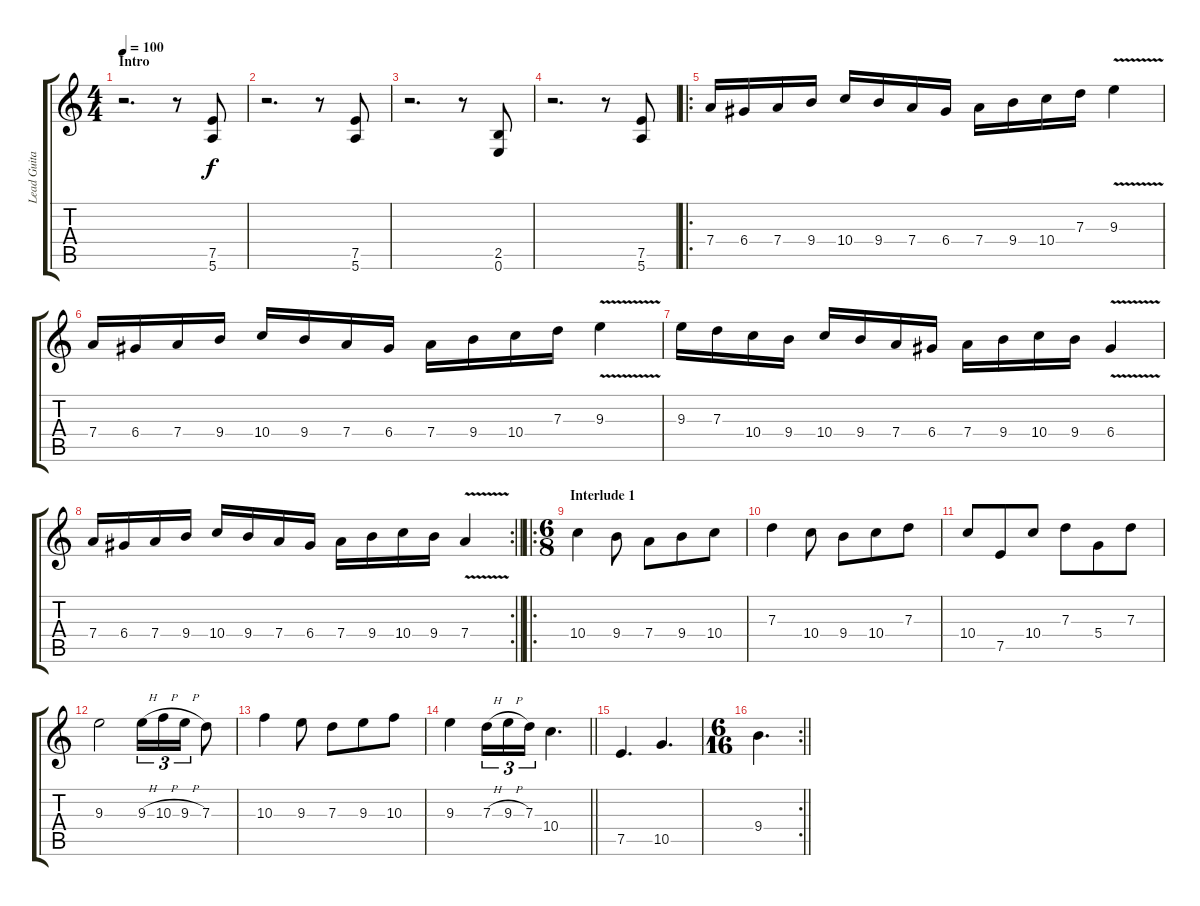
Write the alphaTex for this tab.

\track ("Lead Guitar" "Lead Guita") {instrument overdrivenguitar}
\staff {score tabs}
\tuning (E4 B3 G3 D3 A2 E2) {hide}
\ts (4 4)
\section ("" "Intro")
\tempo 100
\clef g2
\ks c
r.2{d dy f instrument overdrivenguitar} r.8 (7.5 5.6).8 |
r.2{d} r.8 (7.5 5.6).8 |
r.2{d} r.8 (2.5 0.6).8 |
r.2{d} r.8 (7.5 5.6).8 |
\ro
7.4.16 6.4.16 7.4.16 9.4.16 10.4.16 9.4.16 7.4.16 6.4.16 7.4.16 9.4.16 10.4.16 7.3.16 9.3{v}.4 |
7.4.16 6.4.16 7.4.16 9.4.16 10.4.16 9.4.16 7.4.16 6.4.16 7.4.16 9.4.16 10.4.16 7.3.16 9.3{v}.4 |
9.3.16 7.3.16 10.4.16 9.4.16 10.4.16 9.4.16 7.4.16 6.4.16 7.4.16 9.4.16 10.4.16 9.4.16 6.4{v}.4 |
\rc 2
\barLineRight lightlight
7.4.16 6.4.16 7.4.16 9.4.16 10.4.16 9.4.16 7.4.16 6.4.16 7.4.16 9.4.16 10.4.16 9.4.16 7.4{v}.4 |
\ro
\ts (6 8)
\section ("" "Interlude 1")
10.4.4 9.4.8 7.4.8 9.4.8 10.4.8 |
7.3.4 10.4.8 9.4.8 10.4.8 7.3.8 |
10.4.8 7.5.8 10.4.8 7.3.8 5.4.8 7.3.8 |
9.3.2 9.3{h}.16{tu (3 2)} 10.3{h}.16{tu (3 2)} 9.3{h}.16{tu (3 2)} 7.3.8 |
10.3.4 9.3.8 7.3.8 9.3.8 10.3.8 |
\barLineRight lightlight
9.3.4 7.3{h}.16{tu (3 2)} 9.3{h}.16{tu (3 2)} 7.3.16{tu (3 2)} 10.4.4{d} |
7.5.4{d} 10.5.4{d} |
\rc 2
\ts (6 16)
\barLineRight lightlight
9.4.4{d}
